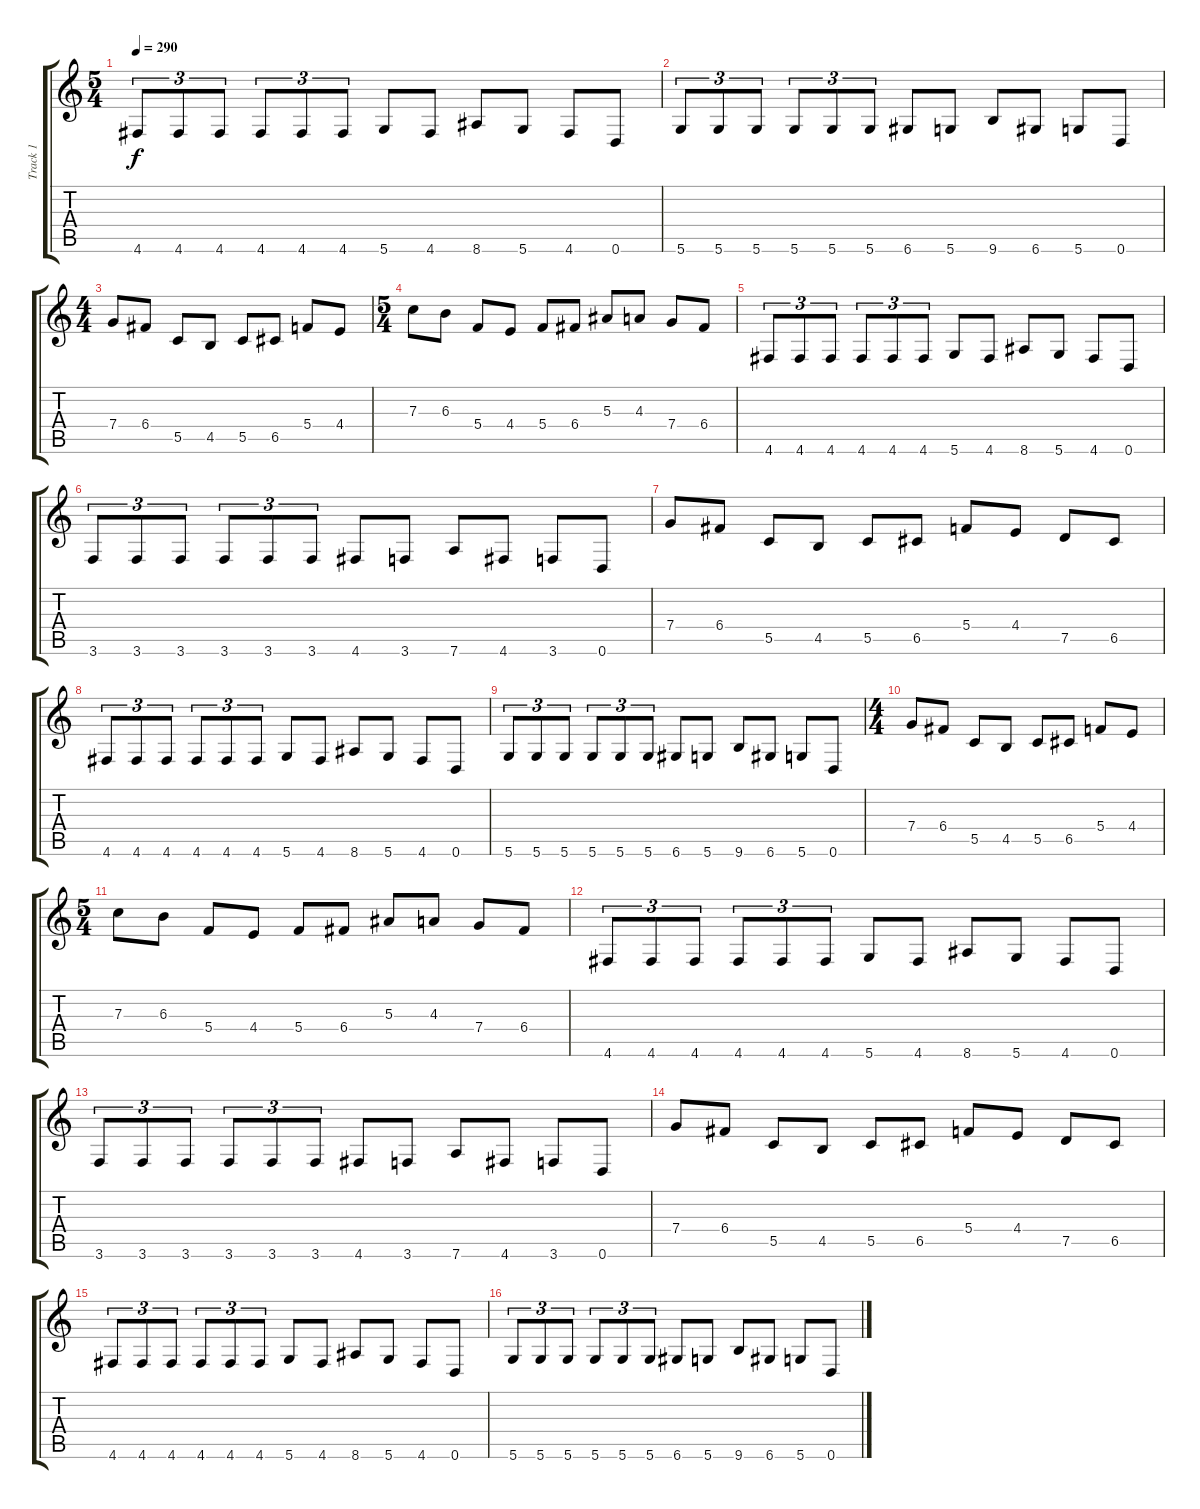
\track ("Track 1" "Track 1") {instrument distortionguitar}
\staff {score tabs}
\tuning (D4 A3 F3 C3 G2 D2) {hide}
\ts (5 4)
\tempo 290
\clef g2
\ks c
4.6.8{tu (3 2) dy f} 4.6.8{tu (3 2)} 4.6.8{tu (3 2)} 4.6.8{tu (3 2)} 4.6.8{tu (3 2)} 4.6.8{tu (3 2)} 5.6.8 4.6.8 8.6.8 5.6.8 4.6.8 0.6.8 |
5.6.8{tu (3 2)} 5.6.8{tu (3 2)} 5.6.8{tu (3 2)} 5.6.8{tu (3 2)} 5.6.8{tu (3 2)} 5.6.8{tu (3 2)} 6.6.8 5.6.8 9.6.8 6.6.8 5.6.8 0.6.8 |
\ts (4 4)
7.4.8 6.4.8 5.5.8 4.5.8 5.5.8 6.5.8 5.4.8 4.4.8 |
\ts (5 4)
7.3.8 6.3.8 5.4.8 4.4.8 5.4.8 6.4.8 5.3.8 4.3.8 7.4.8 6.4.8 |
4.6.8{tu (3 2)} 4.6.8{tu (3 2)} 4.6.8{tu (3 2)} 4.6.8{tu (3 2)} 4.6.8{tu (3 2)} 4.6.8{tu (3 2)} 5.6.8 4.6.8 8.6.8 5.6.8 4.6.8 0.6.8 |
3.6.8{tu (3 2)} 3.6.8{tu (3 2)} 3.6.8{tu (3 2)} 3.6.8{tu (3 2)} 3.6.8{tu (3 2)} 3.6.8{tu (3 2)} 4.6.8 3.6.8 7.6.8 4.6.8 3.6.8 0.6.8 |
7.4.8 6.4.8 5.5.8 4.5.8 5.5.8 6.5.8 5.4.8 4.4.8 7.5.8 6.5.8 |
4.6.8{tu (3 2)} 4.6.8{tu (3 2)} 4.6.8{tu (3 2)} 4.6.8{tu (3 2)} 4.6.8{tu (3 2)} 4.6.8{tu (3 2)} 5.6.8 4.6.8 8.6.8 5.6.8 4.6.8 0.6.8 |
5.6.8{tu (3 2)} 5.6.8{tu (3 2)} 5.6.8{tu (3 2)} 5.6.8{tu (3 2)} 5.6.8{tu (3 2)} 5.6.8{tu (3 2)} 6.6.8 5.6.8 9.6.8 6.6.8 5.6.8 0.6.8 |
\ts (4 4)
7.4.8 6.4.8 5.5.8 4.5.8 5.5.8 6.5.8 5.4.8 4.4.8 |
\ts (5 4)
7.3.8 6.3.8 5.4.8 4.4.8 5.4.8 6.4.8 5.3.8 4.3.8 7.4.8 6.4.8 |
4.6.8{tu (3 2)} 4.6.8{tu (3 2)} 4.6.8{tu (3 2)} 4.6.8{tu (3 2)} 4.6.8{tu (3 2)} 4.6.8{tu (3 2)} 5.6.8 4.6.8 8.6.8 5.6.8 4.6.8 0.6.8 |
3.6.8{tu (3 2)} 3.6.8{tu (3 2)} 3.6.8{tu (3 2)} 3.6.8{tu (3 2)} 3.6.8{tu (3 2)} 3.6.8{tu (3 2)} 4.6.8 3.6.8 7.6.8 4.6.8 3.6.8 0.6.8 |
7.4.8 6.4.8 5.5.8 4.5.8 5.5.8 6.5.8 5.4.8 4.4.8 7.5.8 6.5.8 |
4.6.8{tu (3 2)} 4.6.8{tu (3 2)} 4.6.8{tu (3 2)} 4.6.8{tu (3 2)} 4.6.8{tu (3 2)} 4.6.8{tu (3 2)} 5.6.8 4.6.8 8.6.8 5.6.8 4.6.8 0.6.8 |
5.6.8{tu (3 2)} 5.6.8{tu (3 2)} 5.6.8{tu (3 2)} 5.6.8{tu (3 2)} 5.6.8{tu (3 2)} 5.6.8{tu (3 2)} 6.6.8 5.6.8 9.6.8 6.6.8 5.6.8 0.6.8
